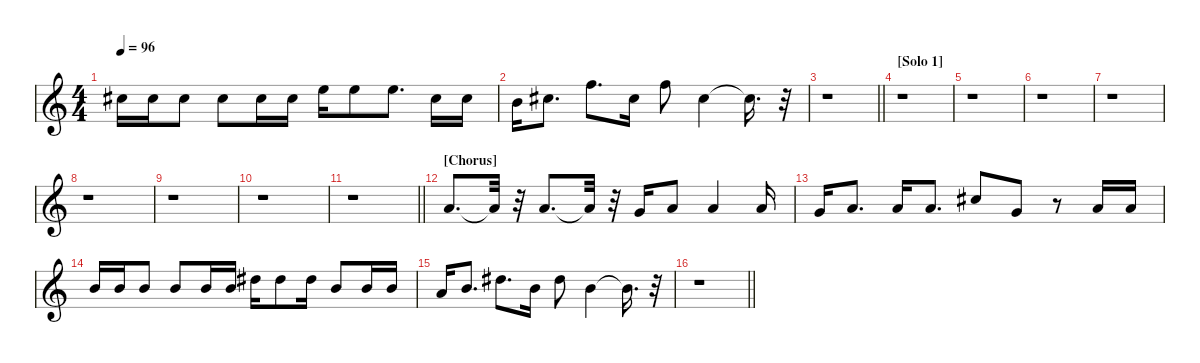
\defaultSystemsLayout 4
\hideDynamics
\bracketExtendMode nobrackets
\singleTrackTrackNamePolicy hidden
\multiTrackTrackNamePolicy hidden
\firstSystemTrackNameMode fullname
\firstSystemTrackNameOrientation horizontal
\otherSystemsTrackNameOrientation horizontal
\track ("vocals" "fl.") {instrument panflute}
\staff {score}
\tuning (E4 B3 G3 D3 A2 E2)
\ts (4 4)
\tempo 96
\clef g2
\ks c
9.1{acc #}.16{dy ff beam Down} 9.1{acc #}.16{beam Down} 9.1{acc #}.8{beam Down} 9.1{acc #}.8{beam Down} 9.1{acc #}.16{beam Down} 9.1{acc #}.16{beam Down} 12.1.16{beam Down} 12.1.8{beam Down} 12.1.8{d beam Down} 9.1{acc #}.16{beam Down} 9.1{acc #}.16{beam Down} |
7.1.16{beam Down} 9.1{acc #}.8{d beam Down} 13.1.8{d beam Down} 9.1{acc #}.16{beam Down} 13.1.8{beam Down} 9.1{acc #}.4{beam Down} 9.1{t acc #}.16{d dy f beam Down} r.32{beam Down} |
\barLineRight lightlight
r.1{beam Down} |
\section ("" "[Solo 1]")
r.1{beam Down} |
r.1{beam Down} |
r.1{beam Down} |
r.1{beam Down} |
r.1{beam Down} |
r.1{beam Down} |
r.1{beam Down} |
\barLineRight lightlight
r.1{beam Down} |
\section ("" "[Chorus]")
5.1.8{d dy ff beam Up} 5.1{t}.32{dy f beam Up} r.32{beam Up} 5.1.8{d dy ff beam Up} 5.1{t}.32{dy f beam Up} r.32{beam Up} 3.1.16{dy ff beam Up} 5.1.8{beam Up} 5.1.4{beam Up} 5.1.16{beam Up} |
3.1.16{beam Up} 5.1.8{d beam Up} 5.1.16{beam Up} 5.1.8{d beam Up} 9.1{acc #}.8{beam Up} 8.2.8{beam Up} r.8{beam Up} 10.2.16{beam Up} 10.2.16{beam Up} |
7.1.16{beam Up} 7.1.16{beam Up} 7.1.8{beam Up} 7.1.8{beam Up} 7.1.16{beam Up} 7.1.16{beam Up} 11.1{acc #}.16{beam Down} 11.1{acc #}.8{beam Down} 11.1{acc #}.16{beam Down} 12.2.8{beam Up} 12.2.16{beam Up} 12.2.16{beam Up} |
10.2.16{beam Up} 12.2.8{d beam Up} 11.1{acc #}.8{d beam Down} 12.2.16{beam Down} 11.1{acc #}.8{beam Down} 12.2.4{beam Down} 12.2{t}.16{d dy f beam Down} r.32{beam Down} |
\barLineRight lightlight
r.1{beam Down}
